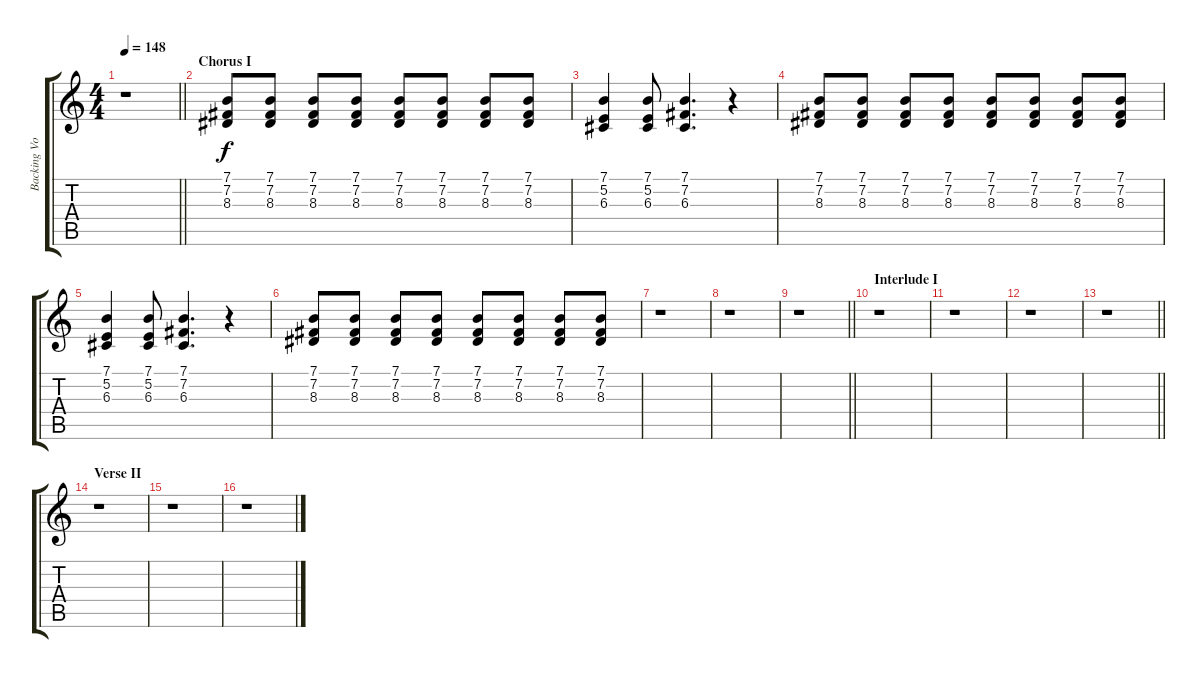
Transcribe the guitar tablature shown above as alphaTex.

\track ("Backing Vocals" "Backing Vo") {instrument altosax}
\staff {score tabs}
\tuning (E4 B3 G3 D3 A2 E2) {hide}
\ts (4 4)
\tempo 148
\clef g2
\barLineRight lightlight
\ks c
r.1{dy f} |
\section ("" "Chorus I")
(7.1 7.2 8.3).8 (7.1 7.2 8.3).8 (7.1 7.2 8.3).8 (7.1 7.2 8.3).8 (7.1 7.2 8.3).8 (7.1 7.2 8.3).8 (7.1 7.2 8.3).8 (7.1 7.2 8.3).8 |
(7.1 5.2 6.3).4 (7.1 5.2 6.3).8 (7.1 7.2 6.3).4{d} r.4 |
(7.1 7.2 8.3).8 (7.1 7.2 8.3).8 (7.1 7.2 8.3).8 (7.1 7.2 8.3).8 (7.1 7.2 8.3).8 (7.1 7.2 8.3).8 (7.1 7.2 8.3).8 (7.1 7.2 8.3).8 |
(7.1 5.2 6.3).4 (7.1 5.2 6.3).8 (7.1 7.2 6.3).4{d} r.4 |
(7.1 7.2 8.3).8 (7.1 7.2 8.3).8 (7.1 7.2 8.3).8 (7.1 7.2 8.3).8 (7.1 7.2 8.3).8 (7.1 7.2 8.3).8 (7.1 7.2 8.3).8 (7.1 7.2 8.3).8 |
r.1 |
r.1 |
\barLineRight lightlight
r.1 |
\section ("" "Interlude I")
r.1 |
r.1 |
r.1 |
\barLineRight lightlight
r.1 |
\section ("" "Verse II")
r.1 |
r.1 |
r.1
